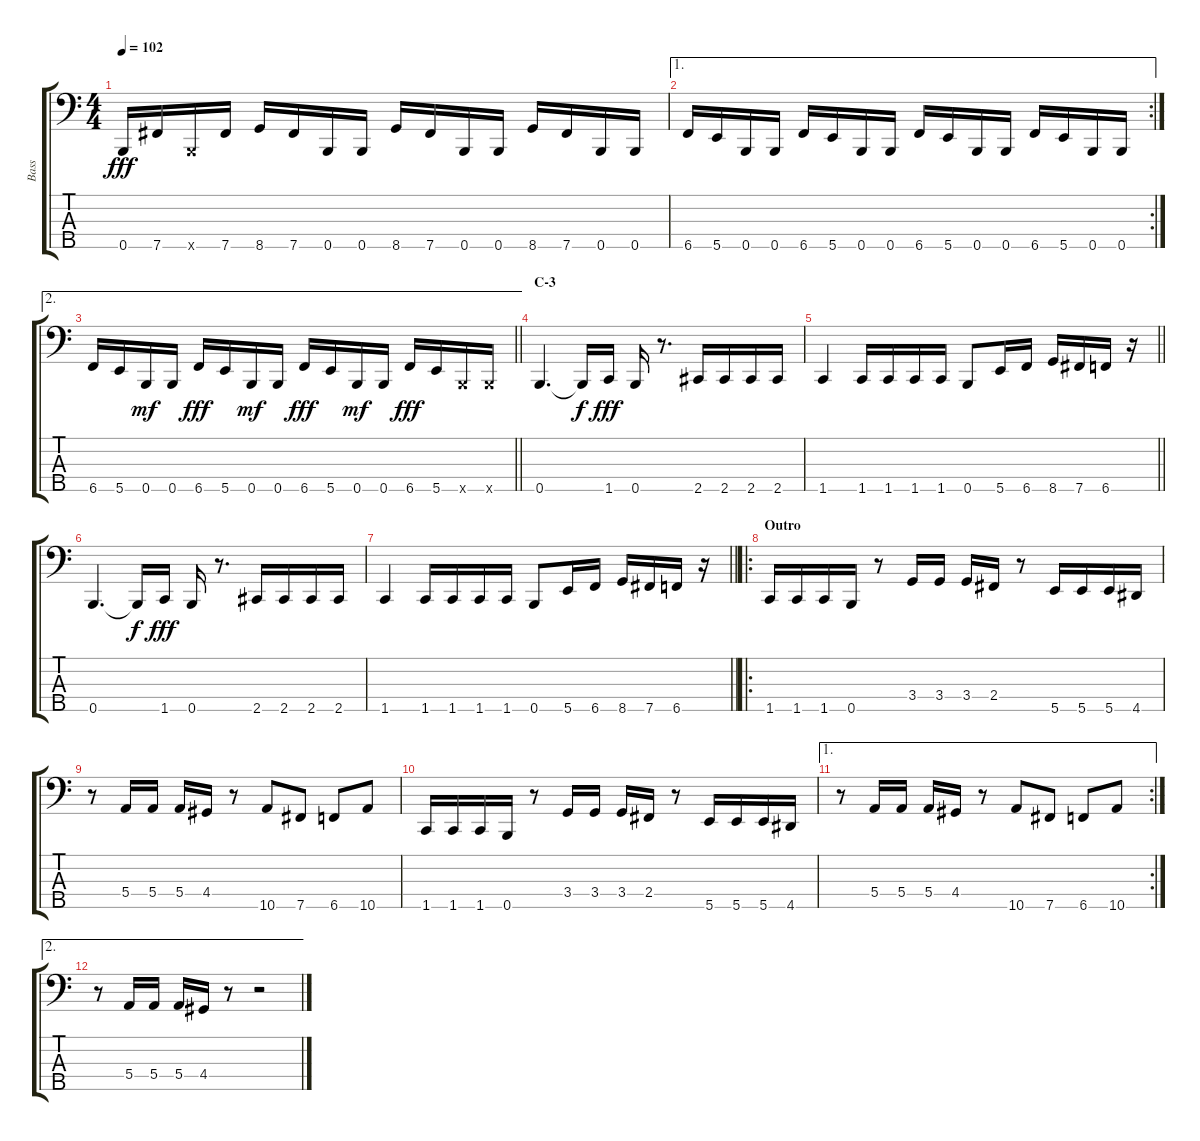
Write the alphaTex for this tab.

\track ("Bass" "Bass") {instrument electricbassfinger}
\staff {score tabs}
\tuning (G2 D2 A1 E1 B0) {hide}
\ts (4 4)
\tempo 102
\clef f4
\ks c
0.5.16{dy fff} 7.5.16 0.5{x}.16 7.5.16 8.5.16 7.5.16 0.5.16 0.5.16 8.5.16 7.5.16 0.5.16 0.5.16 8.5.16 7.5.16 0.5.16 0.5.16 |
\ae 1
\rc 2
6.5.16 5.5.16 0.5.16 0.5.16 6.5.16 5.5.16 0.5.16 0.5.16 6.5.16 5.5.16 0.5.16 0.5.16 6.5.16 5.5.16 0.5.16 0.5.16 |
\ae 2
\barLineRight lightlight
6.5.16 5.5.16 0.5.16{dy mf} 0.5.16 6.5.16{dy fff} 5.5.16 0.5.16{dy mf} 0.5.16 6.5.16{dy fff} 5.5.16 0.5.16{dy mf} 0.5.16 6.5.16{dy fff} 5.5.16 0.5{x}.16 0.5{x}.16 |
\section ("" "C-3")
0.5.4{d} 0.5{t}.16{dy f} 1.5.16{dy fff} 0.5.16 r.8{d} 2.5.16 2.5.16 2.5.16 2.5.16 |
\barLineRight lightlight
1.5.4 1.5.16 1.5.16 1.5.16 1.5.16 0.5.8 5.5.16 6.5.16 8.5.16 7.5.16 6.5.16 r.16 |
0.5.4{d} 0.5{t}.16{dy f} 1.5.16{dy fff} 0.5.16 r.8{d} 2.5.16 2.5.16 2.5.16 2.5.16 |
\barLineRight lightlight
1.5.4 1.5.16 1.5.16 1.5.16 1.5.16 0.5.8 5.5.16 6.5.16 8.5.16 7.5.16 6.5.16 r.16 |
\ro
\section ("" "Outro")
1.5.16 1.5.16 1.5.16 0.5.16 r.8 3.4.16 3.4.16 3.4.16 2.4.16 r.8 5.5.16 5.5.16 5.5.16 4.5.16 |
r.8 5.4.16 5.4.16 5.4.16 4.4.16 r.8 10.5.8 7.5.8 6.5.8 10.5.8 |
1.5.16 1.5.16 1.5.16 0.5.16 r.8 3.4.16 3.4.16 3.4.16 2.4.16 r.8 5.5.16 5.5.16 5.5.16 4.5.16 |
\ae 1
\rc 2
r.8 5.4.16 5.4.16 5.4.16 4.4.16 r.8 10.5.8 7.5.8 6.5.8 10.5.8 |
\ae 2
r.8 5.4.16 5.4.16 5.4.16 4.4.16 r.8 r.2
